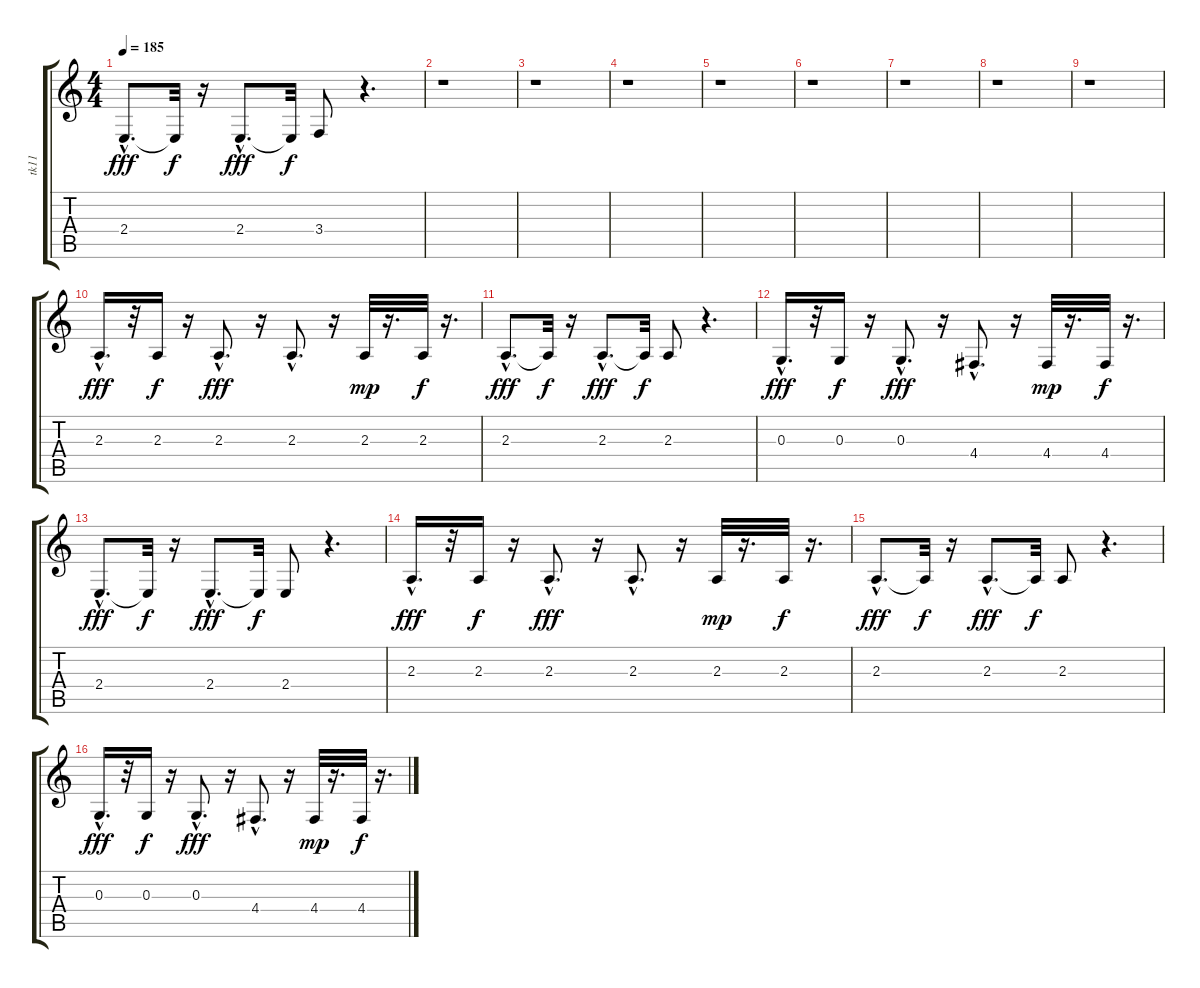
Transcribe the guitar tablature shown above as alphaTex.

\track ("tk11" "tk11") {instrument bagpipe}
\staff {score tabs}
\tuning (E4 B3 G3 D3 A2 E2) {hide}
\ts (4 4)
\tempo 185
\clef g2
\ks c
2.4{hac}.8{d dy fff} 2.4{t}.32{dy f} r.16 2.4{hac}.8{d dy fff} 2.4{t}.32{dy f} 3.4.8 r.4{d} |
r.1 |
r.1 |
r.1 |
r.1 |
r.1 |
r.1 |
r.1 |
r.1 |
2.3{hac}.16{d dy fff} r.32 2.3.16{dy f} r.16 2.3{hac}.8{d dy fff} r.16 2.3{hac}.8{d} r.16 2.3.32{dy mp} r.16{d} 2.3.32{dy f} r.16{d} |
2.3{hac}.8{d dy fff} 2.3{t}.32{dy f} r.16 2.3{hac}.8{d dy fff} 2.3{t}.32{dy f} 2.3.8 r.4{d} |
0.3{hac}.16{d dy fff} r.32 0.3.16{dy f} r.16 0.3{hac}.8{d dy fff} r.16 4.4{hac}.8{d} r.16 4.4.32{dy mp} r.16{d} 4.4.32{dy f} r.16{d} |
2.4{hac}.8{d dy fff} 2.4{t}.32{dy f} r.16 2.4{hac}.8{d dy fff} 2.4{t}.32{dy f} 2.4.8 r.4{d} |
2.3{hac}.16{d dy fff} r.32 2.3.16{dy f} r.16 2.3{hac}.8{d dy fff} r.16 2.3{hac}.8{d} r.16 2.3.32{dy mp} r.16{d} 2.3.32{dy f} r.16{d} |
2.3{hac}.8{d dy fff} 2.3{t}.32{dy f} r.16 2.3{hac}.8{d dy fff} 2.3{t}.32{dy f} 2.3.8 r.4{d} |
0.3{hac}.16{d dy fff} r.32 0.3.16{dy f} r.16 0.3{hac}.8{d dy fff} r.16 4.4{hac}.8{d} r.16 4.4.32{dy mp} r.16{d} 4.4.32{dy f} r.16{d}
